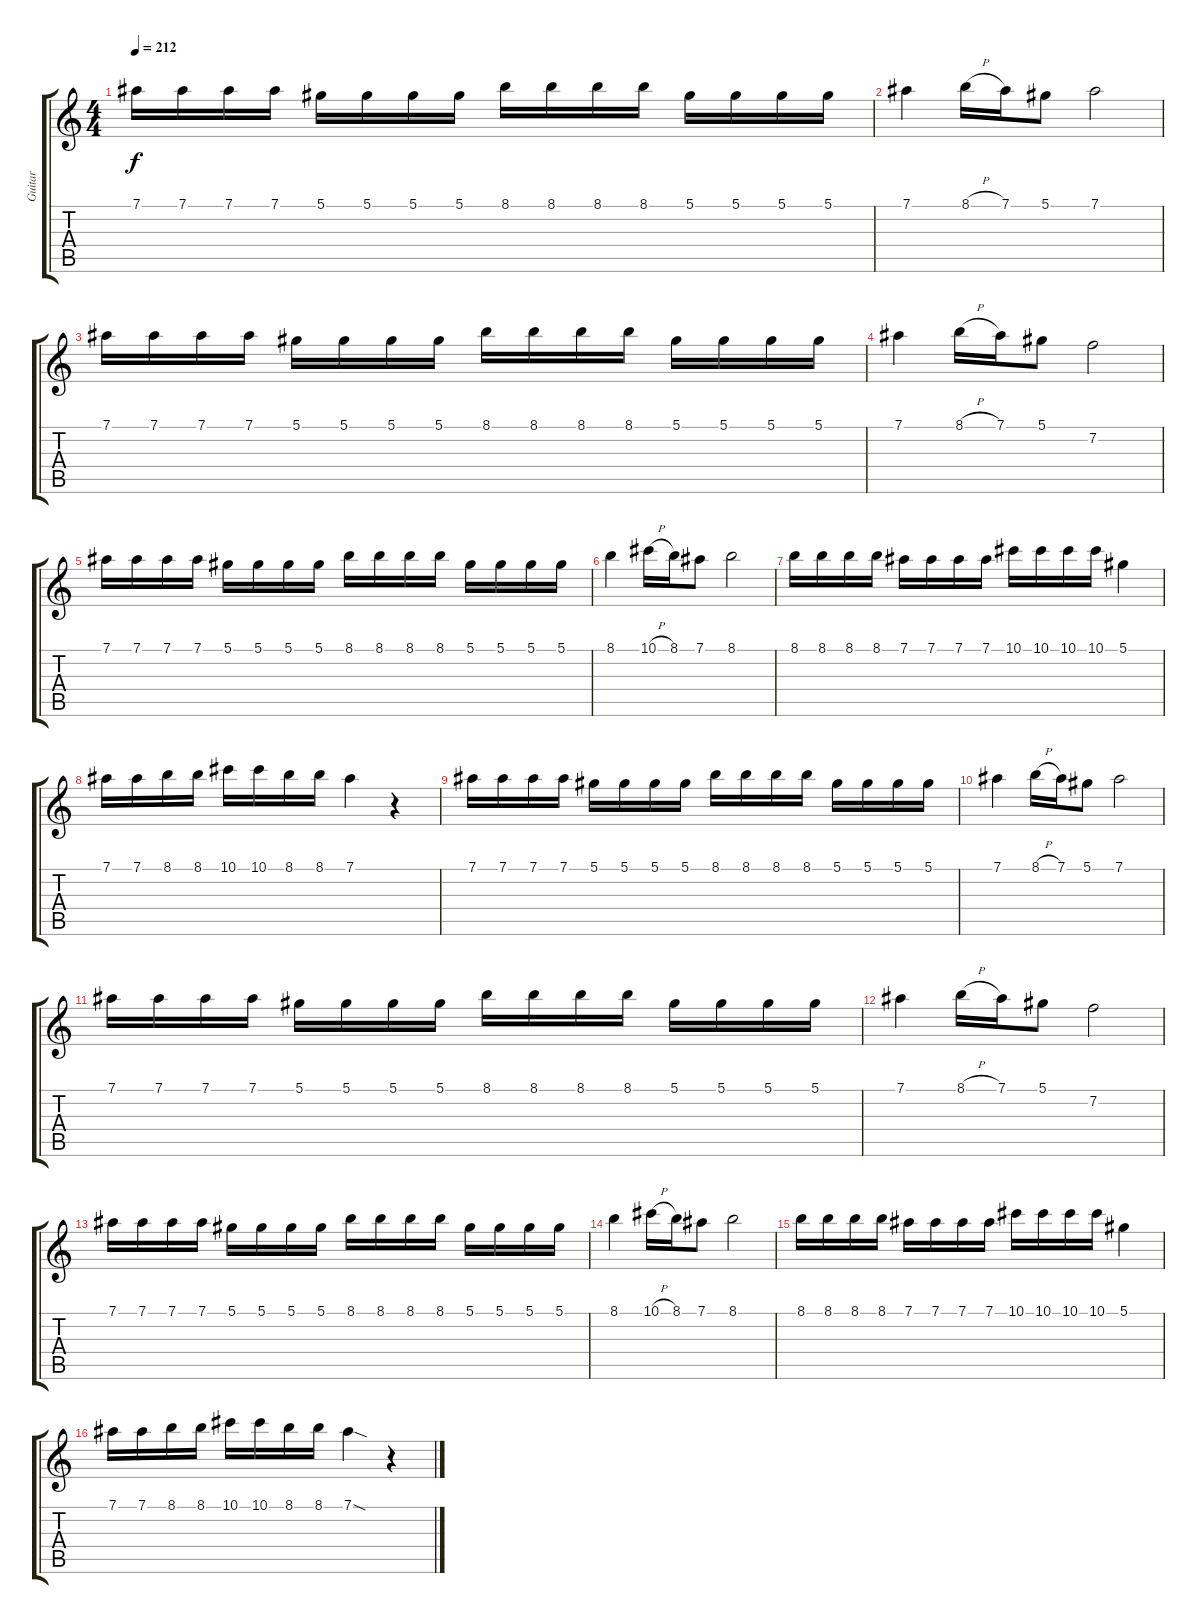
\track ("Guitar" "Guitar") {instrument distortionguitar}
\staff {score tabs}
\tuning (Eb4 Bb3 Gb3 Db3 Ab2 Eb2) {hide}
\ts (4 4)
\tempo 212
\clef g2
\ks c
7.1.16{dy f instrument distortionguitar} 7.1.16 7.1.16 7.1.16 5.1.16 5.1.16 5.1.16 5.1.16 8.1.16 8.1.16 8.1.16 8.1.16 5.1.16 5.1.16 5.1.16 5.1.16 |
7.1.4 8.1{h}.16 7.1.16 5.1.8 7.1.2 |
7.1.16 7.1.16 7.1.16 7.1.16 5.1.16 5.1.16 5.1.16 5.1.16 8.1.16 8.1.16 8.1.16 8.1.16 5.1.16 5.1.16 5.1.16 5.1.16 |
7.1.4 8.1{h}.16 7.1.16 5.1.8 7.2.2 |
7.1.16 7.1.16 7.1.16 7.1.16 5.1.16 5.1.16 5.1.16 5.1.16 8.1.16 8.1.16 8.1.16 8.1.16 5.1.16 5.1.16 5.1.16 5.1.16 |
8.1.4 10.1{h}.16 8.1.16 7.1.8 8.1.2 |
8.1.16 8.1.16 8.1.16 8.1.16 7.1.16 7.1.16 7.1.16 7.1.16 10.1.16 10.1.16 10.1.16 10.1.16 5.1.4 |
7.1.16 7.1.16 8.1.16 8.1.16 10.1.16 10.1.16 8.1.16 8.1.16 7.1.4 r.4 |
7.1.16 7.1.16 7.1.16 7.1.16 5.1.16 5.1.16 5.1.16 5.1.16 8.1.16 8.1.16 8.1.16 8.1.16 5.1.16 5.1.16 5.1.16 5.1.16 |
7.1.4 8.1{h}.16 7.1.16 5.1.8 7.1.2 |
7.1.16 7.1.16 7.1.16 7.1.16 5.1.16 5.1.16 5.1.16 5.1.16 8.1.16 8.1.16 8.1.16 8.1.16 5.1.16 5.1.16 5.1.16 5.1.16 |
7.1.4 8.1{h}.16 7.1.16 5.1.8 7.2.2 |
7.1.16 7.1.16 7.1.16 7.1.16 5.1.16 5.1.16 5.1.16 5.1.16 8.1.16 8.1.16 8.1.16 8.1.16 5.1.16 5.1.16 5.1.16 5.1.16 |
8.1.4 10.1{h}.16 8.1.16 7.1.8 8.1.2 |
8.1.16 8.1.16 8.1.16 8.1.16 7.1.16 7.1.16 7.1.16 7.1.16 10.1.16 10.1.16 10.1.16 10.1.16 5.1.4 |
7.1.16 7.1.16 8.1.16 8.1.16 10.1.16 10.1.16 8.1.16 8.1.16 7.1{sod}.4 r.4
